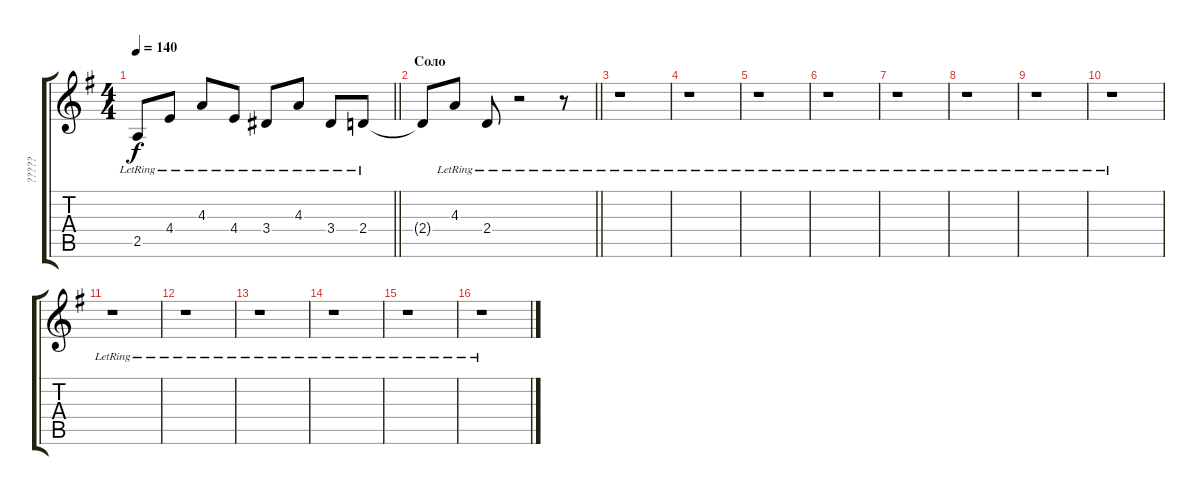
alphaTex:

\track ("?????" "?????") {instrument overdrivenguitar}
\staff {score tabs}
\tuning (D4 A3 F3 C3 G2 D2) {hide}
\ts (4 4)
\tempo 140
\clef g2
\barLineRight lightlight
\ks g
2.5{lr}.8{dy f} 4.4{lr}.8 4.3{lr}.8 4.4{lr}.8 3.4{lr}.8 4.3{lr}.8 3.4{lr}.8 2.4{lr}.8 |
\section ("" "Соло")
\barLineRight lightlight
2.4{t}.8 4.3{lr}.8 2.4{lr}.8 r.2 r.8 |
r.1 |
r.1 |
r.1 |
r.1 |
r.1 |
r.1 |
r.1 |
r.1 |
r.1 |
r.1 |
r.1 |
r.1 |
r.1 |
r.1
